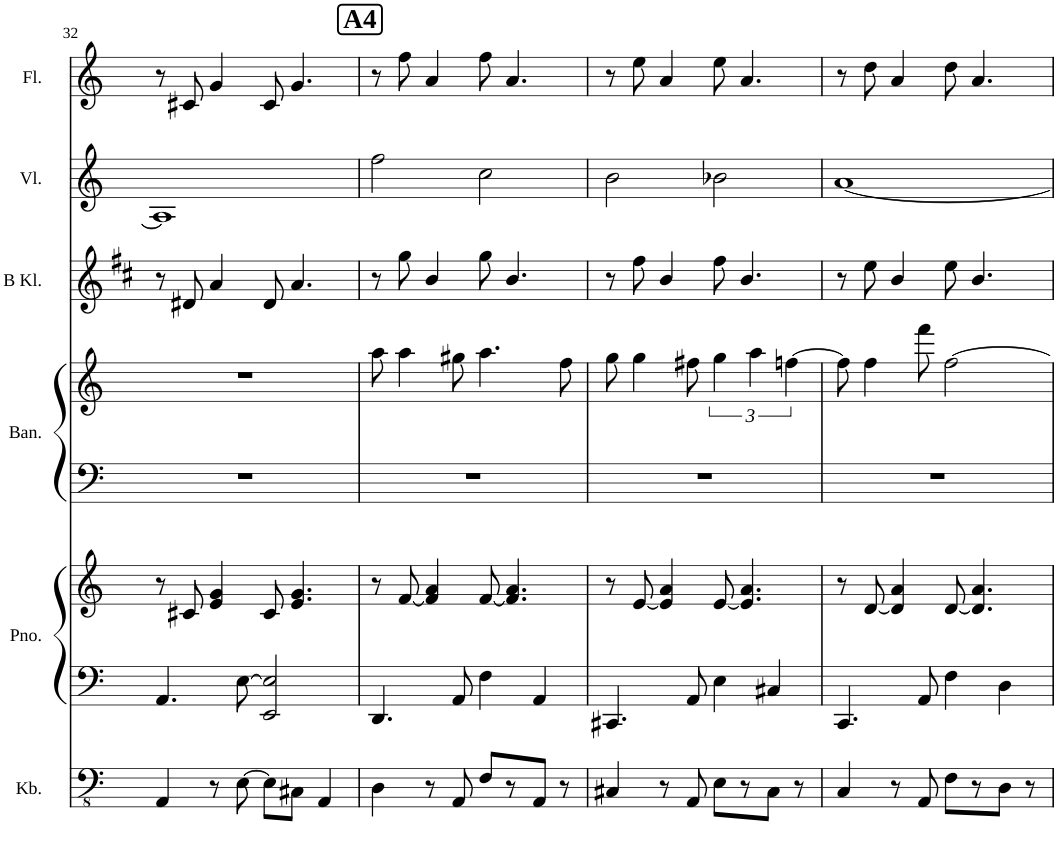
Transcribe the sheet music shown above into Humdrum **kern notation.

**kern	**kern	**kern	**kern	**kern	**kern	**kern	**kern
*part6	*part5	*part5	*part4	*part4	*part3	*part2	*part1
*staff8	*staff7	*staff6	*staff5	*staff4	*staff3	*staff2	*staff1
*I"Kontrabass	*I"Piano	*	*I"Bandoneon	*	*I"B Klarinette	*I"Violine	*I"Flöte
*I'Kb.	*I'Pno.	*	*I'Ban.	*	*I'B Kl.	*I'Vl.	*I'Fl.
!!LO:PB:g=z
*clefFv4	*clefF4	*clefG2	*clefF4	*clefG2	*clefG2	*clefG2	*clefG2
*Trd7c12	*	*	*	*	*Trd1c2	*	*
*k[]	*k[]	*k[]	*k[]	*k[]	*k[f#c#]	*k[]	*k[]
*M4/4	*M4/4	*M4/4	*M4/4	*M4/4	*M4/4	*M4/4	*M4/4
*met(c)	*met(c)	*met(c)	*met(c)	*met(c)	*met(c)	*met(c)	*met(c)
=32	=32	=32	=32	=32	=32	=32	=32
4AAA/	4.AA/	8r	1r	1r	8r	1A]	8r
.	.	8c#X/	.	.	8d#X/	.	8c#X/
8r	.	4e/ 4g/	.	.	4a/	.	4g/
[8EE\	[8E\	.	.	.	.	.	.
8EE\L]	2EE/ 2E/]	8c#/	.	.	8d#/	.	8c#/
8CC#X\J	.	4.e/ 4.g/	.	.	4.a/	.	4.g/
4AAA/	.	.	.	.	.	.	.
!!LO:REH:place=s1:a:B:cj:fs=14:t=A4
=33	=33	=33	=33	=33	=33	=33	=33
4DD\	4.DD/	8r	1r	8aa\	8r	2ff\	8r
.	.	[8f/	.	4aa\	8gg\	.	8ff\
8r	.	4f/] 4a/	.	.	4b/	.	4a/
8AAA/	8AA/	.	.	8gg#X\	.	.	.
8FF/L	4F\	[8f/	.	4.aa\	8gg\	2cc\	8ff\
8r	.	4.f/] 4.a/	.	.	4.b/	.	4.a/
8AAA/J	4AA/	.	.	.	.	.	.
8r	.	.	.	8ff\	.	.	.
=34	=34	=34	=34	=34	=34	=34	=34
4CC#X/	4.CC#X/	8r	1r	8gg\	8r	2b\	8r
.	.	[8e/	.	4gg\	8ff#\	.	8ee\
8r	.	4e/] 4a/	.	.	4b/	.	4a/
8AAA/	8AA/	.	.	8ff#X\	.	.	.
8EE\L	4E\	[8e/	.	6gg\	8ff#\	2b-X\	8ee\
8r	.	4.e/] 4.a/	.	.	4.b/	.	4.a/
.	.	.	.	6aa\	.	.	.
8CC#\J	4C#X/	.	.	.	.	.	.
.	.	.	.	[6ffn\	.	.	.
8r	.	.	.	.	.	.	.
=35	=35	=35	=35	=35	=35	=35	=35
4CC/	4.CC/	8r	1r	8ff\]	8r	[1a	8r
.	.	[8d/	.	4ff\	8ee\	.	8dd\
8r	.	4d/] 4a/	.	.	4b/	.	4a/
8AAA/	8AA/	.	.	8fff\	.	.	.
8FF\L	4F\	[8d/	.	[2ff\	8ee\	.	8dd\
8r	.	4.d/] 4.a/	.	.	4.b/	.	4.a/
8DD\J	4D\	.	.	.	.	.	.
8r	.	.	.	.	.	.	.
=	=	=	=	=	=	=	=
*-	*-	*-	*-	*-	*-	*-	*-
